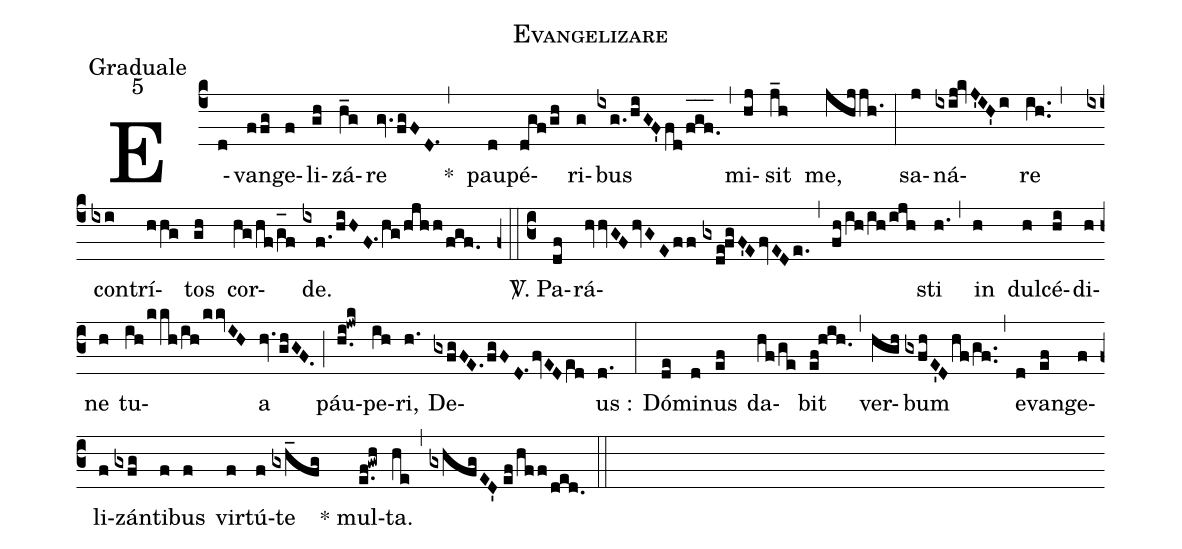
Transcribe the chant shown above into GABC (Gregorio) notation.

name:Evangelizare;
office-part:Graduale;
mode:5;
%%
(c4) E(d)van(ffg)ge(f)li(gh)zá(h_g)re(gv.fgFD.1) <clear>*(,) pau(d)pé(dgf/gh)ri(g)bus(ixg./hiGF'fd/f_[oh:h]g_[oh:h]f._[oh:h]) (,) mi(hj)sit(j_h) me,(jhjjh.) (:) sa(j)ná(ixij!kvJ'IH'i)re(ih..) (,) con(ixi)trí(hhg)tos(gh) cor(hg/hf/g_[oh:h]f)de.(ixf./hiHF.1/hg/!hjh/!h/fgf.) (z0::c3) <sp>V/</sp>. Pa(df)rá(hvvGFhvGEff//gxde!fgF'EfvEDe.)(,)(fh/ih/ih/ijh)sti(h.) (,) in(h) dul(h)cé(hi)di(h)ne(h) tu(ih/kkh/ih/kkvIH)a(hv.ghGF.) (;) páu(h.i!jwk)pe(ih)ri,(h.) De(gxfgFE.fgFD.1fvEDe[ll:1]d)us :(d.) (:) Dó(de)mi(d)nus(ef) da(hf/ge)bit(ef!hih.) (,) ver(hgh)bum(gxfhE'Dhf/gf..) (,) e(d)van(ef)ge(f)li(f)zán(gxfg)ti(f)bus(f) vir(f)tú(f)te(gxh_fg) () * mul(e.f!gwh)ta.(he) (,) (gxhfgED'//ef/hff/ded.) (::)
